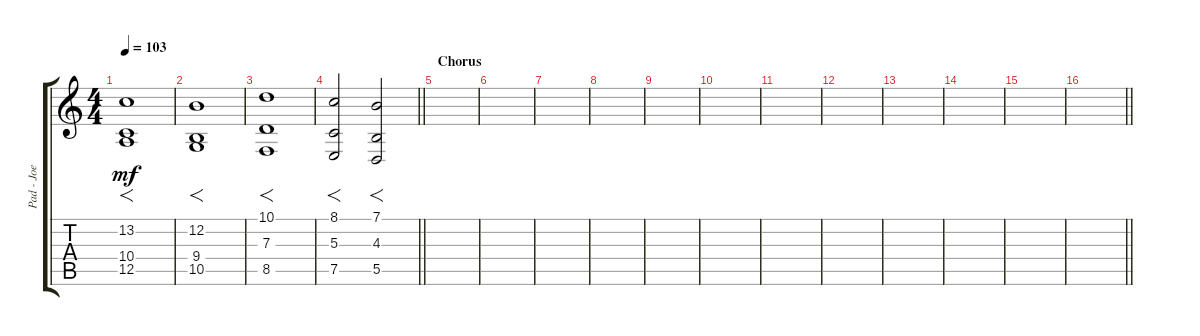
\track ("Pad - Joe Hahn" "Pad - Joe ") {instrument kalimba}
\staff {score tabs}
\tuning (E4 B3 G3 D3 A2 E2) {hide}
\ts (4 4)
\tempo 103
\clef g2
\ks c
(13.2 10.4 12.5).1{f dy mf} |
(12.2 9.4 10.5).1{f} |
(10.1 7.3 8.5).1{f} |
\barLineRight lightlight
(8.1 5.3 7.5).2{f} (7.1 4.3 5.5).2{f} |
\section ("" "Chorus")
|
|
|
|
|
|
|
|
|
|
|
\barLineRight lightlight
